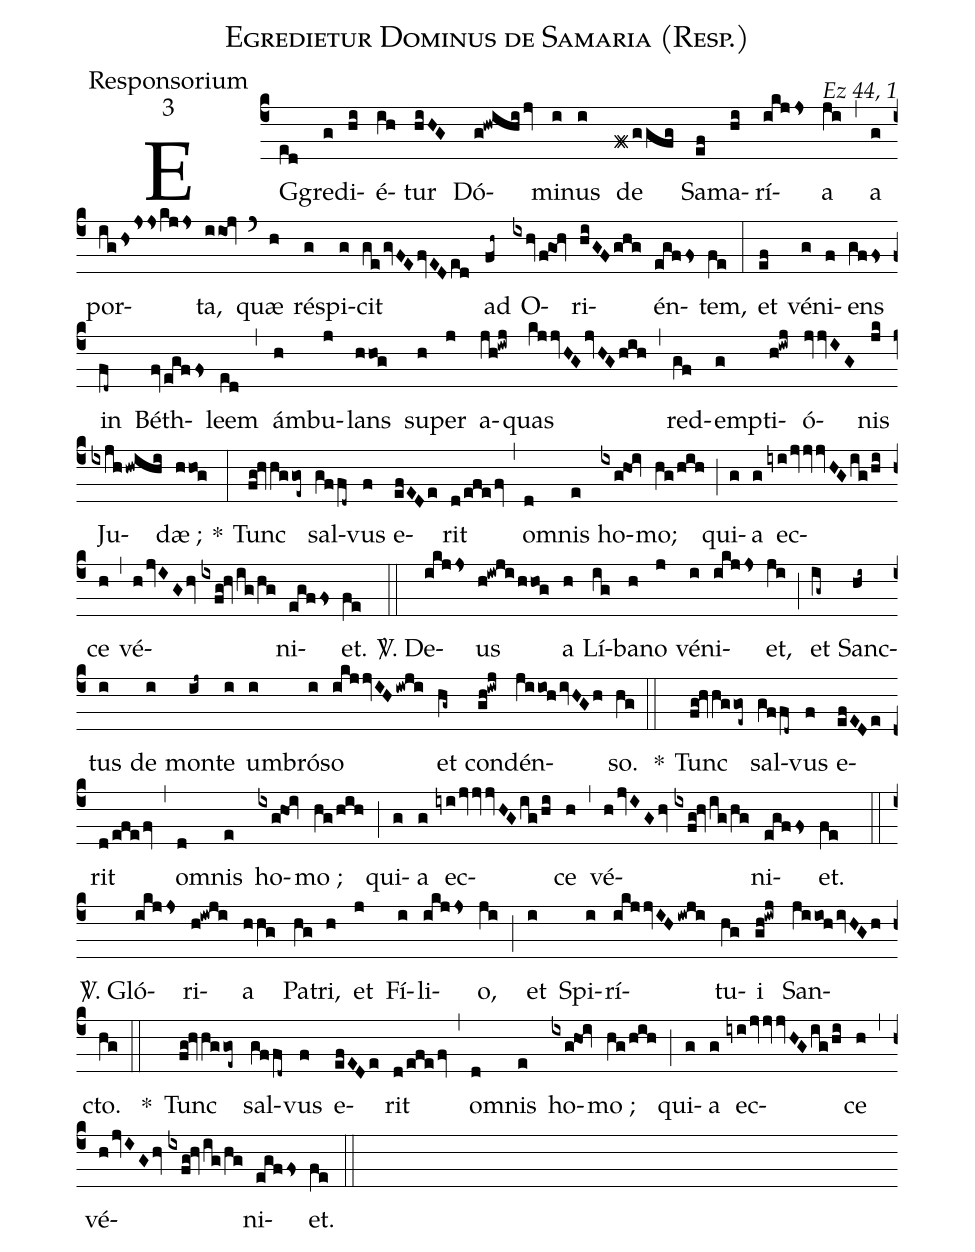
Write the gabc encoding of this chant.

name:Egredietur Dominus de Samaria (Resp.);
office-part:Responsorium;
mode:3;
commentary:Ez 44, 1;
%%
(c4)EG(ed)gre(g)di(hi)é(ih)tur(hiHG) Dó(g!hwihi/jv)mi(i)nus(i) de(f#ggfg) Sa(ef)ma(hi)rí(ikjjs)a(ji) (,) a(g) por(ighsjsskjjs)ta,(iioj) (`) quæ(h) ré(g)spi(g)cit(ge/gvFEfvEDed) ad(fh~) O(ixhv/f!goh)ri(hiGFghg)én(egffs)tem,(fe) (:) et(ef) vé(g)ni(f)ens(gffs) in(fd~) Béth(fv/egffs)leem(ed) (,) ám(h)bu(j)lans(hhog) su(h)per(j) a(jh!iwj)quas(kjjvHGjvHGhih) (,) red(gf)emp(g)ti(h!iwj)ó(jvjvIG)nis(jk) Ju(ixjh/hwihi)dæ ;(hhog) *(:) Tunc(fg!hvhggoe~) sal(gffd~)vus(f) e(efEDe)rit(d/efe/fv) (,) om(d)nis(e) ho(ixg!hoi)mo;(hg/hih) (;) qui(g)a(g) ec(iyi/jvjvjv/HG/ig/hi)ce(h) (,) vé(h/jvIGhv//ixfg!hv/ig/hg)ni(egffs)et.(fe) (::)

<sp>V/</sp>. De(ikjjs)us(h!iwji/hhog) a(h) Lí(ig)ba(h)no(j) vé(i)ni(ikjjs)et,(ji) (;) et(ig~) Sanc(hi~)tus(i) de(i) mon(ij~)te(i) um(i)bró(i)so(ikjjvIH/iwji) et(hg~) con(gh!iwj)dén(jiioh/ivHGh)so.(hg) (::)
*() Tunc(fg!hvhggoe~) sal(gffd~)vus(f) e(efEDe)rit(d/efe/fv) (,) om(d)nis(e) ho(ixg!hoi)mo ;(hg/hih) (;) qui(g)a(g) ec(iyi/jvjvjv/HG/ig/hi)ce(h) (,) vé(h/jvIGhv//ixfg!hv/ig/hg)ni(egffs)et.(fe) (::)

<sp>V/</sp>. Gló(ikjjs)ri(h!iwji)a(hhg) Pa(hg)tri,(h) et(j) Fí(i)li(ikjjs)o,(ji) (;) et(i) Spi(i)rí(ikjjvIH/iwji)tu(hg)i(gh!iwj) San(jiioh/ivHGh)cto.(hg) (::)
*() Tunc(fg!hvhggoe~) sal(gffd~)vus(f) e(efEDe)rit(d/efe/fv) (,) om(d)nis(e) ho(ixg!hoi)mo ;(hg/hih) (;) qui(g)a(g) ec(iyi/jvjvjv/HG/ig/hi)ce(h) (,) vé(h/jvIGhv//ixfg!hv/ig/hg)ni(egffs)et.(fe) (::)
